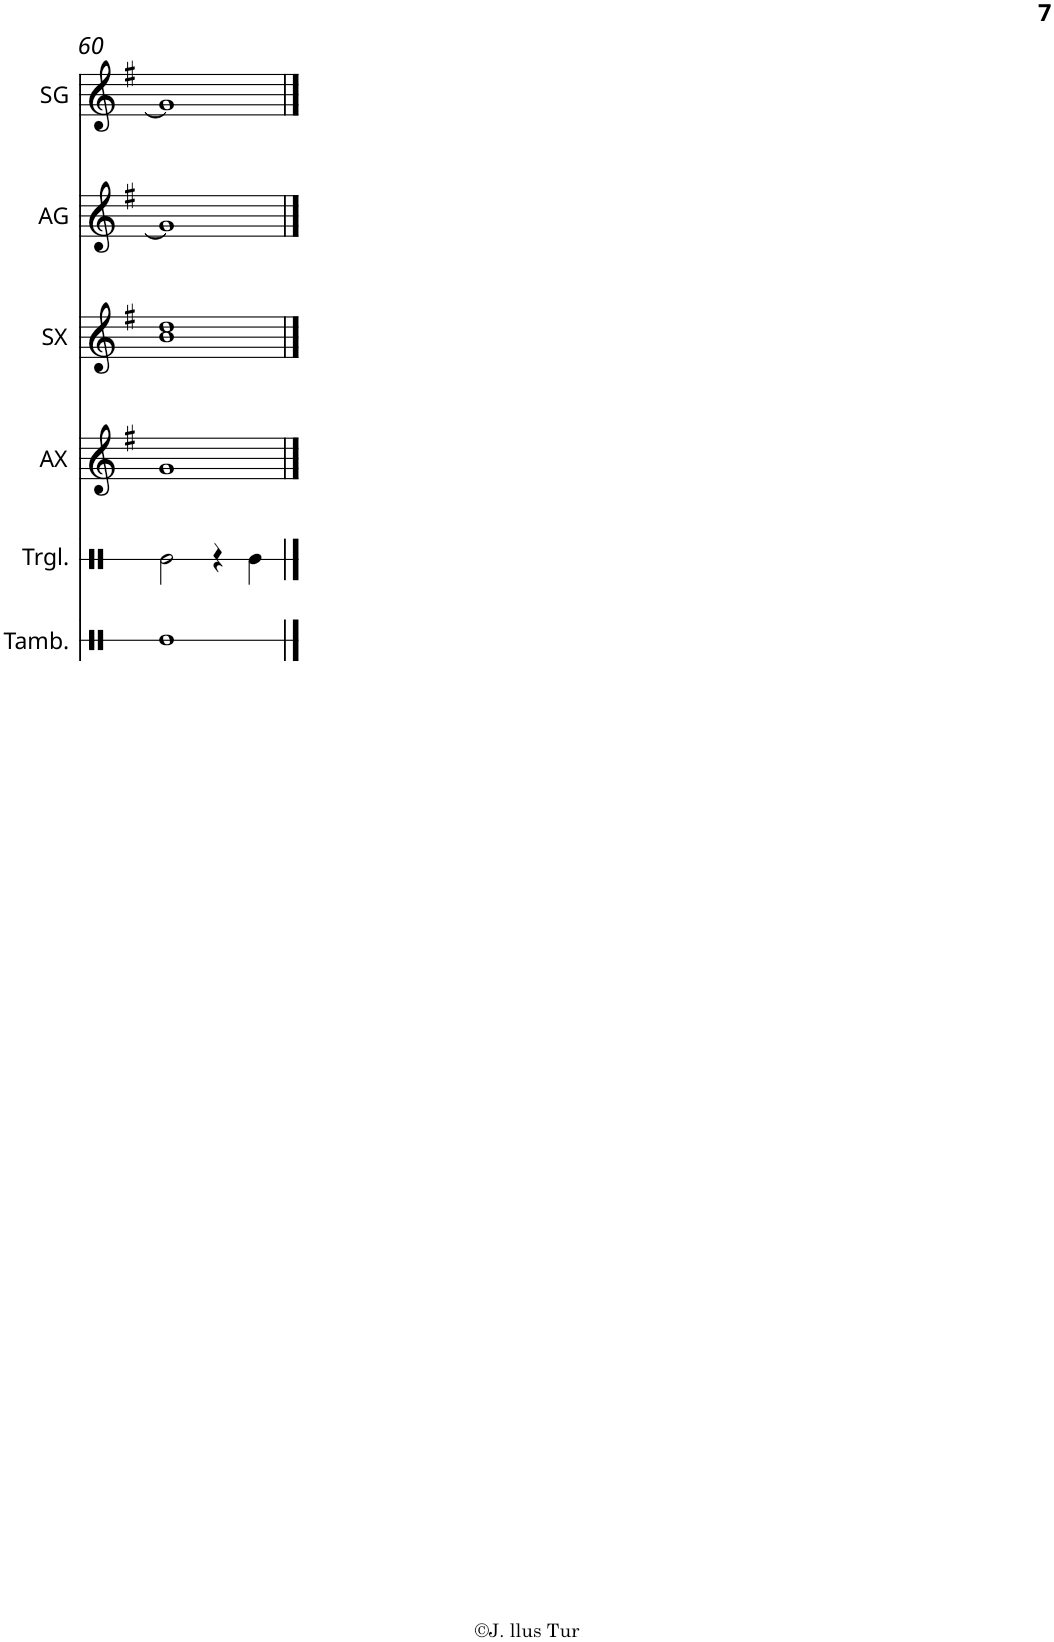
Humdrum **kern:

**kern	**kern	**kern	**kern	**kern	**kern
*part6	*part5	*part4	*part3	*part2	*part1
*staff6	*staff5	*staff4	*staff3	*staff2	*staff1
*I"Tambourine	*I"Triangle	*I"Alto Xylophone	*I"Soprano Xylophone	*I"Alto Glockenspiel	*I"Soprano Glockenspiel
*I'Tamb.	*I'Trgl.	*I'AX	*I'SX	*I'AG	*I'SG
!!LO:PB:g=z
*clefX	*clefX	*clefG2	*clefG2	*clefG2	*clefG2
*	*	*	*Trd-7c-12	*Trd-7c-12	*Trd-14c-24
*k[f#]	*k[f#]	*k[f#]	*k[f#]	*k[f#]	*k[f#]
*G:	*G:	*G:	*G:	*G:	*G:
*M4/4	*M4/4	*M4/4	*M4/4	*M4/4	*M4/4
=60	=60	=60	=60	=60	=60
1Re	2Re\	1g	1b 1dd	1g]	1g]
.	4r	.	.	.	.
.	4Re\	.	.	.	.
==	==	==	==	==	==
*-	*-	*-	*-	*-	*-
